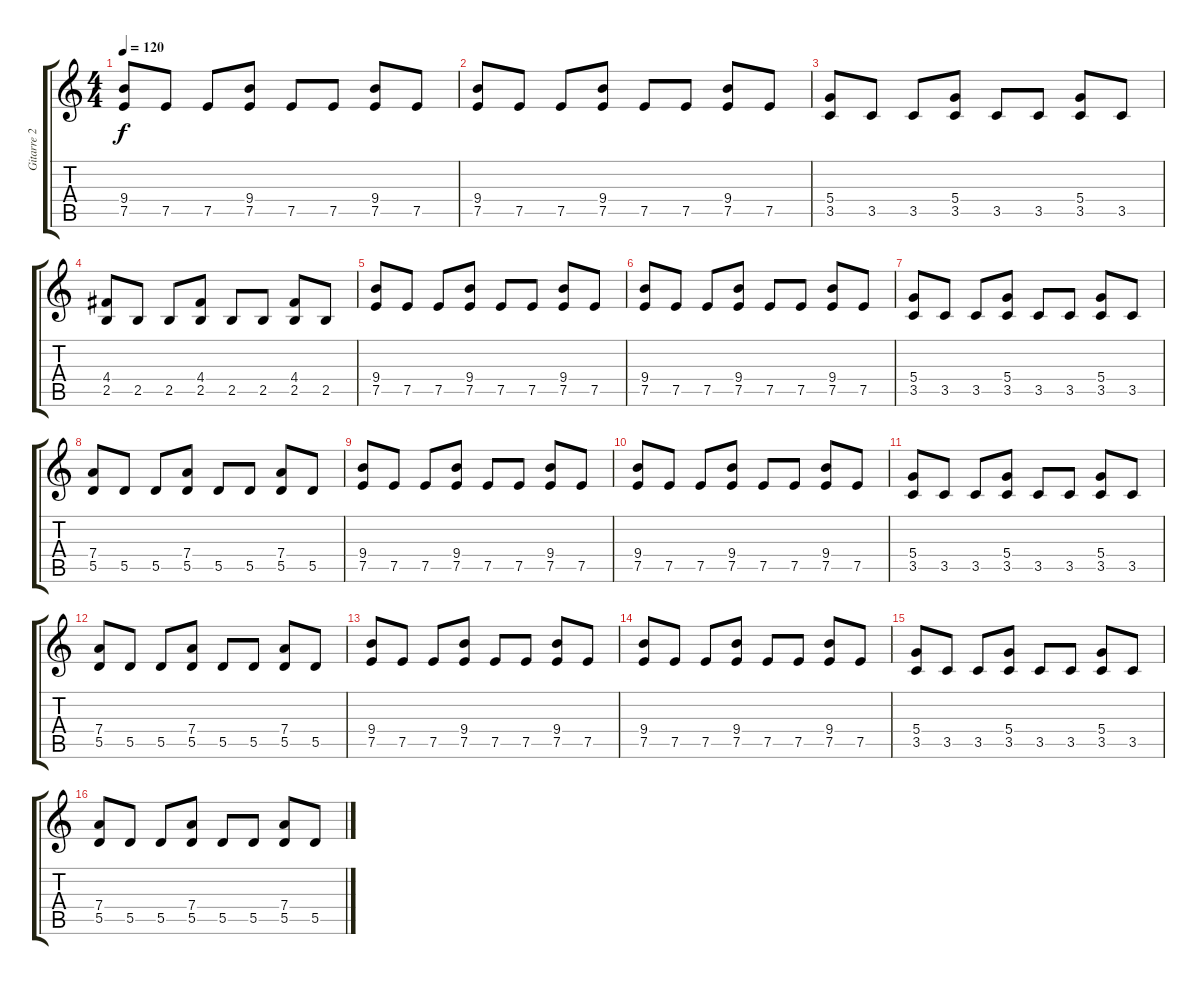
\track ("Gitarre 2" "Gitarre 2") {instrument distortionguitar}
\staff {score tabs}
\tuning (E4 B3 G3 D3 A2 E2) {hide}
\ts (4 4)
\tempo 120
\clef g2
\ks c
(9.4 7.5).8{dy f} 7.5.8 7.5.8 (9.4 7.5).8 7.5.8 7.5.8 (9.4 7.5).8 7.5.8 |
(9.4 7.5).8 7.5.8 7.5.8 (9.4 7.5).8 7.5.8 7.5.8 (9.4 7.5).8 7.5.8 |
(5.4 3.5).8 3.5.8 3.5.8 (5.4 3.5).8 3.5.8 3.5.8 (5.4 3.5).8 3.5.8 |
(4.4 2.5).8 2.5.8 2.5.8 (4.4 2.5).8 2.5.8 2.5.8 (4.4 2.5).8 2.5.8 |
(9.4 7.5).8 7.5.8 7.5.8 (9.4 7.5).8 7.5.8 7.5.8 (9.4 7.5).8 7.5.8 |
(9.4 7.5).8 7.5.8 7.5.8 (9.4 7.5).8 7.5.8 7.5.8 (9.4 7.5).8 7.5.8 |
(5.4 3.5).8 3.5.8 3.5.8 (5.4 3.5).8 3.5.8 3.5.8 (5.4 3.5).8 3.5.8 |
(7.4 5.5).8 5.5.8 5.5.8 (7.4 5.5).8 5.5.8 5.5.8 (7.4 5.5).8 5.5.8 |
(9.4 7.5).8 7.5.8 7.5.8 (9.4 7.5).8 7.5.8 7.5.8 (9.4 7.5).8 7.5.8 |
(9.4 7.5).8 7.5.8 7.5.8 (9.4 7.5).8 7.5.8 7.5.8 (9.4 7.5).8 7.5.8 |
(5.4 3.5).8 3.5.8 3.5.8 (5.4 3.5).8 3.5.8 3.5.8 (5.4 3.5).8 3.5.8 |
(7.4 5.5).8 5.5.8 5.5.8 (7.4 5.5).8 5.5.8 5.5.8 (7.4 5.5).8 5.5.8 |
(9.4 7.5).8 7.5.8 7.5.8 (9.4 7.5).8 7.5.8 7.5.8 (9.4 7.5).8 7.5.8 |
(9.4 7.5).8 7.5.8 7.5.8 (9.4 7.5).8 7.5.8 7.5.8 (9.4 7.5).8 7.5.8 |
(5.4 3.5).8 3.5.8 3.5.8 (5.4 3.5).8 3.5.8 3.5.8 (5.4 3.5).8 3.5.8 |
(7.4 5.5).8 5.5.8 5.5.8 (7.4 5.5).8 5.5.8 5.5.8 (7.4 5.5).8 5.5.8
